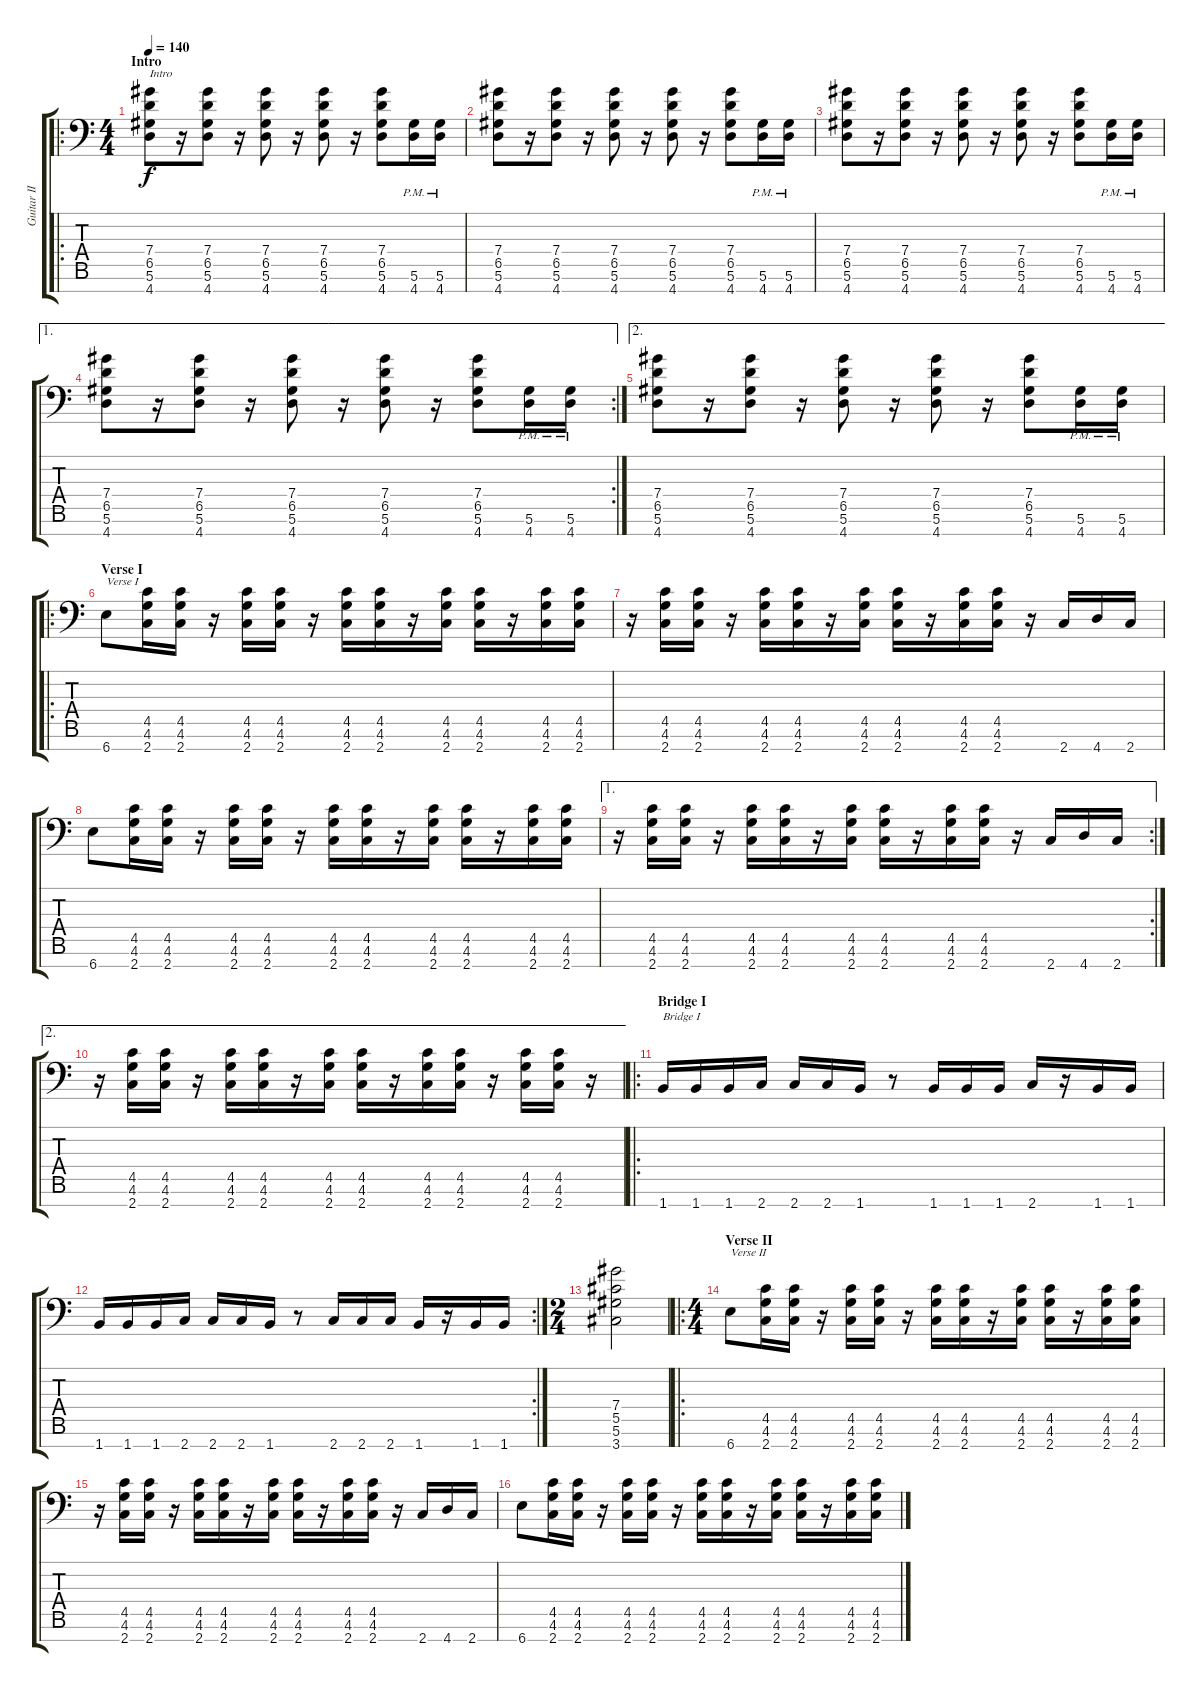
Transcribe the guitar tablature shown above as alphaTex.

\track ("Guitar II [Martin Hagstrom]" "Guitar II ") {instrument distortionguitar}
\staff {score tabs}
\tuning (Eb4 Bb3 Gb3 Db3 Ab2 Eb2 Bb1) {hide}
\ro
\ts (4 4)
\section ("" "Intro")
\tempo 140
\clef f4
\ks c
(7.4 6.5 5.6 4.7).8{txt "Intro" dy f instrument distortionguitar} r.16 (7.4 6.5 5.6 4.7).8 r.16 (7.4 6.5 5.6 4.7).8 r.16 (7.4 6.5 5.6 4.7).8 r.16 (7.4 6.5 5.6 4.7).8 (5.6{pm} 4.7{pm}).16 (5.6{pm} 4.7{pm}).16 |
(7.4 6.5 5.6 4.7).8 r.16 (7.4 6.5 5.6 4.7).8 r.16 (7.4 6.5 5.6 4.7).8 r.16 (7.4 6.5 5.6 4.7).8 r.16 (7.4 6.5 5.6 4.7).8 (5.6{pm} 4.7{pm}).16 (5.6{pm} 4.7{pm}).16 |
(7.4 6.5 5.6 4.7).8 r.16 (7.4 6.5 5.6 4.7).8 r.16 (7.4 6.5 5.6 4.7).8 r.16 (7.4 6.5 5.6 4.7).8 r.16 (7.4 6.5 5.6 4.7).8 (5.6{pm} 4.7{pm}).16 (5.6{pm} 4.7{pm}).16 |
\ae 1
\rc 2
(7.4 6.5 5.6 4.7).8 r.16 (7.4 6.5 5.6 4.7).8 r.16 (7.4 6.5 5.6 4.7).8 r.16 (7.4 6.5 5.6 4.7).8 r.16 (7.4 6.5 5.6 4.7).8 (5.6{pm} 4.7{pm}).16 (5.6{pm} 4.7{pm}).16 |
\ae 2
(7.4 6.5 5.6 4.7).8 r.16 (7.4 6.5 5.6 4.7).8 r.16 (7.4 6.5 5.6 4.7).8 r.16 (7.4 6.5 5.6 4.7).8 r.16 (7.4 6.5 5.6 4.7).8 (5.6{pm} 4.7{pm}).16 (5.6{pm} 4.7{pm}).16 |
\ro
\section ("" "Verse I")
6.7.8{txt "Verse I"} (4.5 4.6 2.7).16 (4.5 4.6 2.7).16 r.16 (4.5 4.6 2.7).16 (4.5 4.6 2.7).16 r.16 (4.5 4.6 2.7).16 (4.5 4.6 2.7).16 r.16 (4.5 4.6 2.7).16 (4.5 4.6 2.7).16 r.16 (4.5 4.6 2.7).16 (4.5 4.6 2.7).16 |
r.16 (4.5 4.6 2.7).16 (4.5 4.6 2.7).16 r.16 (4.5 4.6 2.7).16 (4.5 4.6 2.7).16 r.16 (4.5 4.6 2.7).16 (4.5 4.6 2.7).16 r.16 (4.5 4.6 2.7).16 (4.5 4.6 2.7).16 r.16 2.7.16 4.7.16 2.7.16 |
6.7.8 (4.5 4.6 2.7).16 (4.5 4.6 2.7).16 r.16 (4.5 4.6 2.7).16 (4.5 4.6 2.7).16 r.16 (4.5 4.6 2.7).16 (4.5 4.6 2.7).16 r.16 (4.5 4.6 2.7).16 (4.5 4.6 2.7).16 r.16 (4.5 4.6 2.7).16 (4.5 4.6 2.7).16 |
\ae 1
\rc 2
r.16 (4.5 4.6 2.7).16 (4.5 4.6 2.7).16 r.16 (4.5 4.6 2.7).16 (4.5 4.6 2.7).16 r.16 (4.5 4.6 2.7).16 (4.5 4.6 2.7).16 r.16 (4.5 4.6 2.7).16 (4.5 4.6 2.7).16 r.16 2.7.16 4.7.16 2.7.16 |
\ae 2
r.16 (4.5 4.6 2.7).16 (4.5 4.6 2.7).16 r.16 (4.5 4.6 2.7).16 (4.5 4.6 2.7).16 r.16 (4.5 4.6 2.7).16 (4.5 4.6 2.7).16 r.16 (4.5 4.6 2.7).16 (4.5 4.6 2.7).16 r.16 (4.5 4.6 2.7).16 (4.5 4.6 2.7).16 r.16 |
\ro
\section ("" "Bridge I")
1.7.16{txt "Bridge I"} 1.7.16 1.7.16 2.7.16 2.7.16 2.7.16 1.7.16 r.8 1.7.16 1.7.16 1.7.16 2.7.16 r.16 1.7.16 1.7.16 |
\rc 2
1.7.16 1.7.16 1.7.16 2.7.16 2.7.16 2.7.16 1.7.16 r.8 2.7.16 2.7.16 2.7.16 1.7.16 r.16 1.7.16 1.7.16 |
\ts (2 4)
(7.4 5.5 5.6 3.7).2 |
\ro
\ts (4 4)
\section ("" "Verse II")
6.7.8{txt "Verse II"} (4.5 4.6 2.7).16 (4.5 4.6 2.7).16 r.16 (4.5 4.6 2.7).16 (4.5 4.6 2.7).16 r.16 (4.5 4.6 2.7).16 (4.5 4.6 2.7).16 r.16 (4.5 4.6 2.7).16 (4.5 4.6 2.7).16 r.16 (4.5 4.6 2.7).16 (4.5 4.6 2.7).16 |
r.16 (4.5 4.6 2.7).16 (4.5 4.6 2.7).16 r.16 (4.5 4.6 2.7).16 (4.5 4.6 2.7).16 r.16 (4.5 4.6 2.7).16 (4.5 4.6 2.7).16 r.16 (4.5 4.6 2.7).16 (4.5 4.6 2.7).16 r.16 2.7.16 4.7.16 2.7.16 |
6.7.8 (4.5 4.6 2.7).16 (4.5 4.6 2.7).16 r.16 (4.5 4.6 2.7).16 (4.5 4.6 2.7).16 r.16 (4.5 4.6 2.7).16 (4.5 4.6 2.7).16 r.16 (4.5 4.6 2.7).16 (4.5 4.6 2.7).16 r.16 (4.5 4.6 2.7).16 (4.5 4.6 2.7).16
